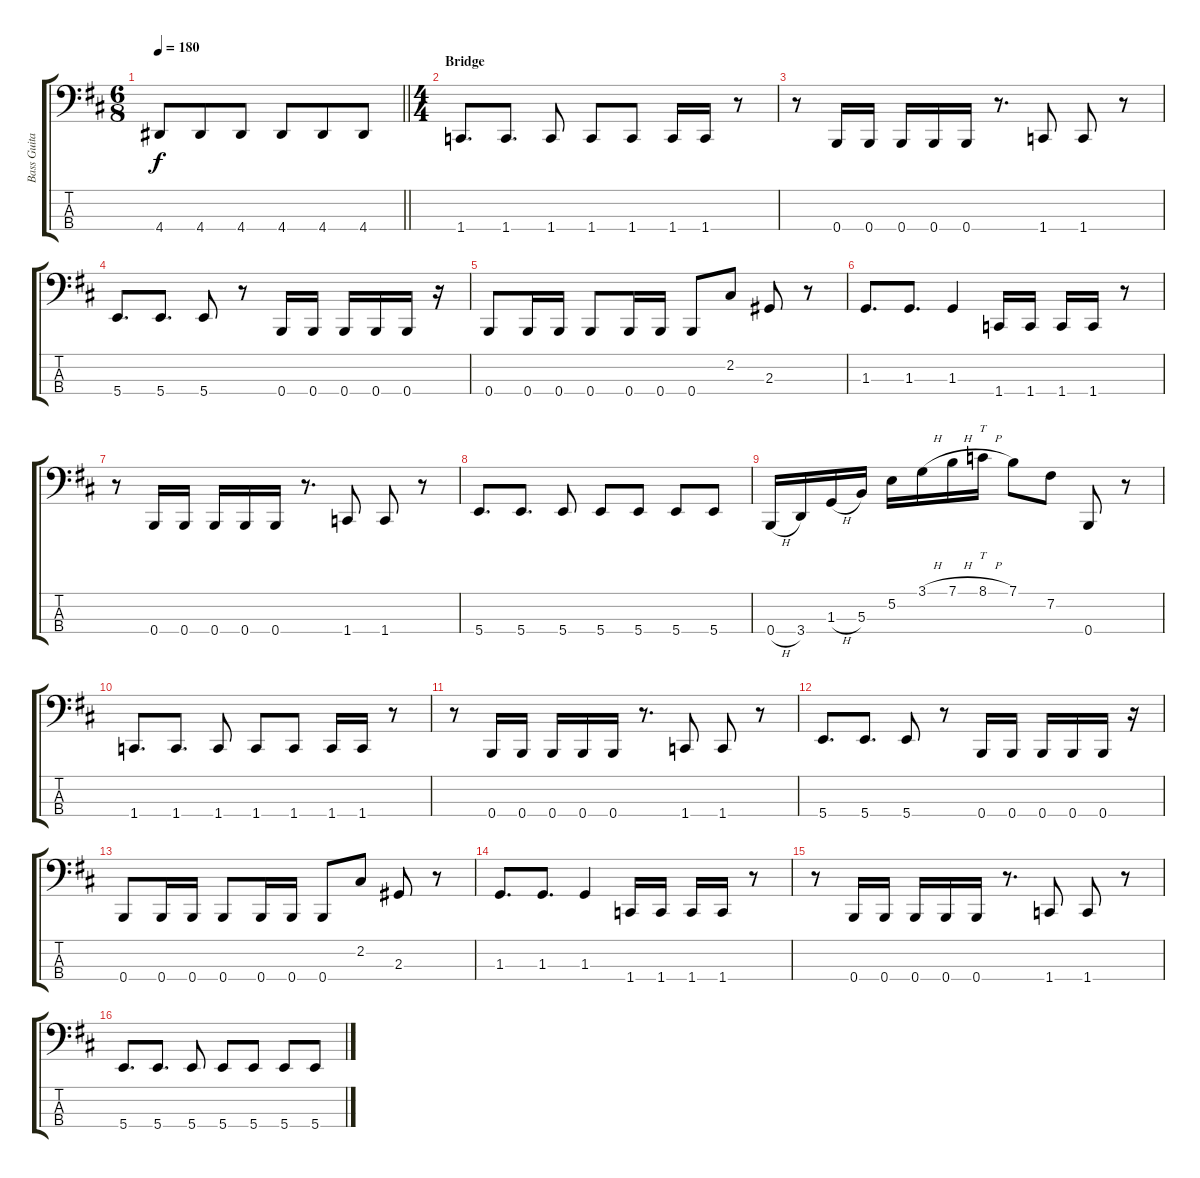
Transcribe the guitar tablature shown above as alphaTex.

\track ("Bass Guitar" "Bass Guita") {instrument electricbasspick}
\staff {score tabs}
\tuning (E2 B1 Gb1 B0) {hide}
\ts (6 8)
\tempo 180
\clef f4
\barLineRight lightlight
\ks d
4.4.8{dy f} 4.4.8 4.4.8 4.4.8 4.4.8 4.4.8 |
\ts (4 4)
\section ("" "Bridge")
1.4.8{d} 1.4.8{d} 1.4.8 1.4.8 1.4.8 1.4.16 1.4.16 r.8 |
r.8 0.4.16 0.4.16 0.4.16 0.4.16 0.4.16 r.8{d} 1.4.8 1.4.8 r.8 |
5.4.8{d} 5.4.8{d} 5.4.8 r.8 0.4.16 0.4.16 0.4.16 0.4.16 0.4.16 r.16 |
0.4.8 0.4.16 0.4.16 0.4.8 0.4.16 0.4.16 0.4.8 2.2.8 2.3.8 r.8 |
1.3.8{d} 1.3.8{d} 1.3.4 1.4.16 1.4.16 1.4.16 1.4.16 r.8 |
r.8 0.4.16 0.4.16 0.4.16 0.4.16 0.4.16 r.8{d} 1.4.8 1.4.8 r.8 |
5.4.8{d} 5.4.8{d} 5.4.8 5.4.8 5.4.8 5.4.8 5.4.8 |
0.4{h}.16 3.4.16 1.3{h}.16 5.3.16 5.2.16 3.1{h}.16 7.1{h}.16 8.1{h}.16{tt} 7.1.8 7.2.8 0.4.8 r.8 |
1.4.8{d} 1.4.8{d} 1.4.8 1.4.8 1.4.8 1.4.16 1.4.16 r.8 |
r.8 0.4.16 0.4.16 0.4.16 0.4.16 0.4.16 r.8{d} 1.4.8 1.4.8 r.8 |
5.4.8{d} 5.4.8{d} 5.4.8 r.8 0.4.16 0.4.16 0.4.16 0.4.16 0.4.16 r.16 |
0.4.8 0.4.16 0.4.16 0.4.8 0.4.16 0.4.16 0.4.8 2.2.8 2.3.8 r.8 |
1.3.8{d} 1.3.8{d} 1.3.4 1.4.16 1.4.16 1.4.16 1.4.16 r.8 |
r.8 0.4.16 0.4.16 0.4.16 0.4.16 0.4.16 r.8{d} 1.4.8 1.4.8 r.8 |
5.4.8{d} 5.4.8{d} 5.4.8 5.4.8 5.4.8 5.4.8 5.4.8
